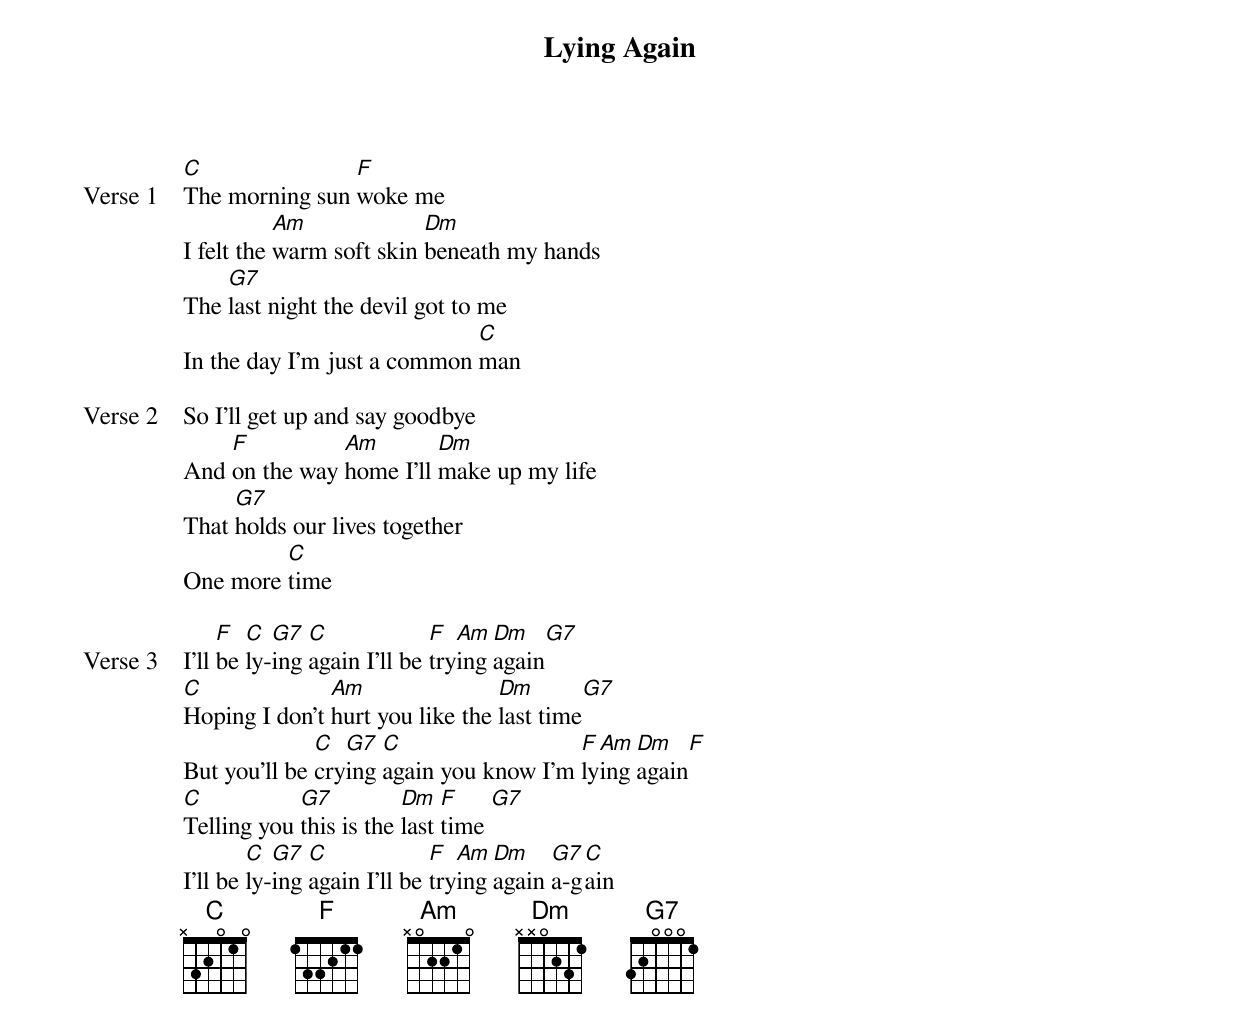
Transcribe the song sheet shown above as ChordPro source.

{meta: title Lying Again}
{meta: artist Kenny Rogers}
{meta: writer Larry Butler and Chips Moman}

{start_of_verse: Verse 1}
[C]The morning sun [F]woke me
I felt the [Am]warm soft skin [Dm]beneath my hands
The [G7]last night the devil got to me
In the day I'm just a common [C]man
{end_of_verse}

{start_of_verse: Verse 2}
So I'll get up and say goodbye
And [F]on the way [Am]home I'll [Dm]make up my life
That [G7]holds our lives together
One more [C]time
{end_of_verse}

{start_of_verse: Verse 3}
I'll [F]be [C]ly-[G7]ing [C]again I'll be [F]try[Am]ing [Dm]again[G7]
[C]Hoping I don't [Am]hurt you like the [Dm]last time[G7]
But you'll be [C]cry[G7]ing [C]again you know I'm [F]ly[Am]ing [Dm]again[F]
[C]Telling you [G7]this is the [Dm]last [F]time [G7]
I'll be [C]ly-[G7]ing [C]again I'll be [F]try[Am]ing [Dm]again [G7]a-g[C]ain
{end_of_verse}
